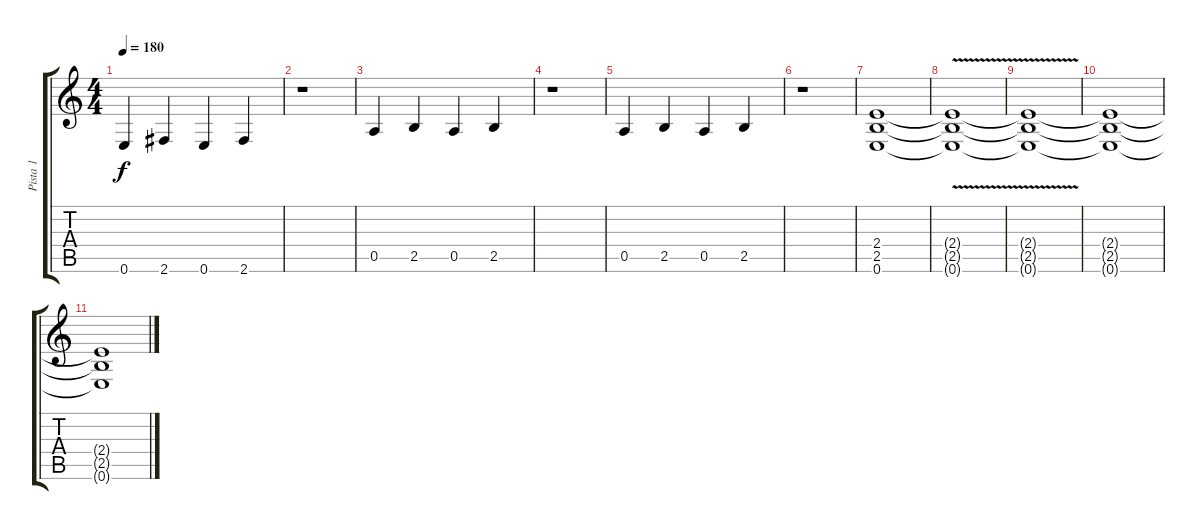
\track ("Pista 1" "Pista 1") {instrument distortionguitar}
\staff {score tabs}
\tuning (E4 B3 G3 D3 A2 E2) {hide}
\ts (4 4)
\tempo 180
\clef g2
\ks c
0.6.4{dy f} 2.6.4 0.6.4 2.6.4 |
r.1 |
0.5.4 2.5.4 0.5.4 2.5.4 |
r.1 |
0.5.4 2.5.4 0.5.4 2.5.4 |
r.1 |
(2.4 2.5 0.6).1 |
(2.4{v t} 2.5{v t} 0.6{v t}).1 |
(2.4{t} 2.5{t} 0.6{t}).1{volume 0} |
(2.4{t} 2.5{t} 0.6{t}).1 |
(2.4{t} 2.5{t} 0.6{t}).1
